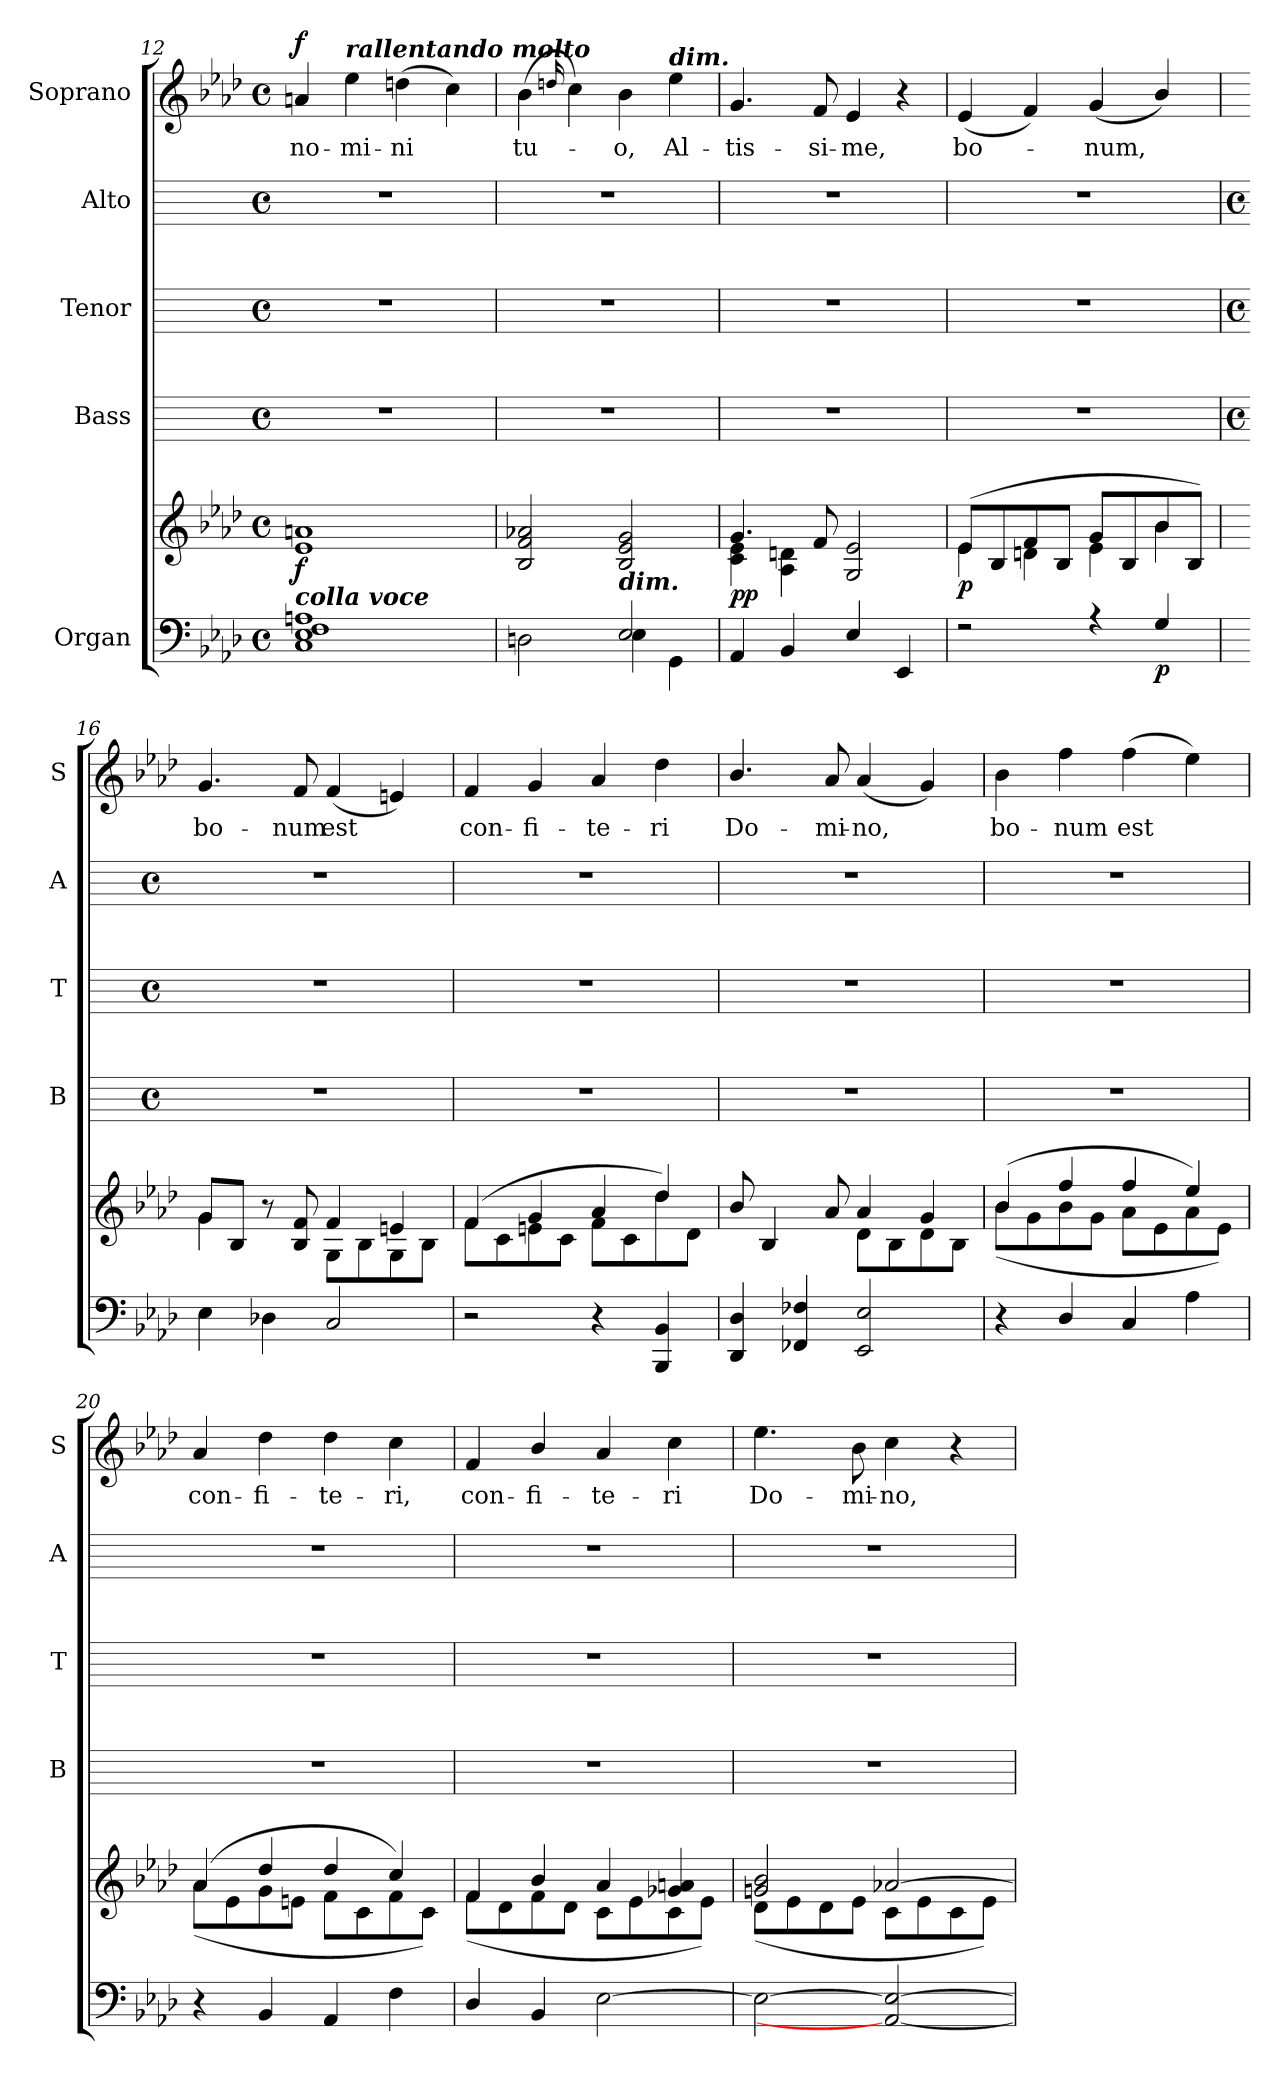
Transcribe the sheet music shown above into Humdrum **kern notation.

**kern	**kern	**dynam	**kern	**kern	**kern	**kern	**text	**dynam
*part5	*part5	*part5	*part4	*part3	*part2	*part1	*part1	*part1
*staff6	*staff5	*staff5/6	*staff4	*staff3	*staff2	*staff1	*staff1	*staff1
*I"Organ	*	*	*I"Bass	*I"Tenor	*I"Alto	*I"Soprano	*	*
*	*	*	*I'B	*I'T	*I'A	*I'S	*	*
*clefF4	*clefG2	*	*	*	*	*clefG2	*	*
*k[b-e-a-d-]	*k[b-e-a-d-]	*	*	*	*	*k[b-e-a-d-]	*	*
*A-:	*A-:	*	*	*	*	*A-:	*	*
*M4/4	*M4/4	*	*M4/4	*M4/4	*M4/4	*M4/4	*	*
*met(c)	*met(c)	*	*met(c)	*met(c)	*met(c)	*met(c)	*	*
=12	=12	=12	=12	=12	=12	=12	=12	=12
*^	*^	*	*	*	*	*	*	*
!	!	!LO:TX:b:Bi:t=colla voce	!	!	!	!	!	!	!	!
!	!	!	!	!LO:DY:b	!	!	!	!	!LO:LY:b	!LO:DY:b
1C 1E- 1F 1An	1ryy	1e-/ 1an/	1ryy	f	1r	1r	1r	4an	no-	f
!	!	!	!	!	!	!	!	!LO:TX:a:Bi:t=rallentando molto	!	!
!	!	!	!	!	!	!	!	!	!LO:LY:b	!
.	.	.	.	.	.	.	.	4ee-	-mi-	.
!	!	!	!	!	!	!	!	!	!LO:LY:b	!
.	.	.	.	.	.	.	.	(>4ddn	-ni	.
.	.	.	.	.	.	.	.	4cc)	.	.
=13	=13	=13	=13	=13	=13	=13	=13	=13	=13	=13
!	!	!	!	!	!	!	!	!	!LO:LY:b	!
2Dn\	2ryy	2B-/ 2f/ 2a-X/	1ryy	.	1r	1r	1r	(<4b-	tu-	.
.	.	.	.	.	.	.	.	16qqddn/	.	.
.	.	.	.	.	.	.	.	4cc)	.	.
!	!	!LO:TX:b:Bi:t=dim.	!	!	!	!	!	!	!	!
!	!	!	!	!	!	!	!	!	!LO:LY:b	!
2E-/	4E-\	2B-/ 2e-/ 2g/	.	.	.	.	.	4b-	o,	.
!	!	!	!	!	!	!	!	!LO:TX:a:Bi:t=dim.	!	!
!	!	!	!	!	!	!	!	!	!LO:LY:b	!
.	4GG\	.	.	.	.	.	.	4ee-	Al-	.
=14	=14	=14	=14	=14	=14	=14	=14	=14	=14	=14
!	!	!	!	!LO:DY:b	!	!	!	!	!LO:LY:b	!
4AA-	1ryy	4.g/	4c\ 4e-\	pp	1r	1r	1r	4.g	-tis-	.
4BB-	.	.	4A-\ 4dn\	.	.	.	.	.	.	.
!	!	!	!	!	!	!	!	!	!LO:LY:b	!
.	.	8f/	.	.	.	.	.	8f	-si-	.
!	!	!	!	!	!	!	!	!	!LO:LY:b	!
4E-	.	2G/ 2e-/	2ryy	.	.	.	.	4e-	-me,	.
4EE-	.	.	.	.	.	.	.	4r	.	.
=15	=15	=15	=15	=15	=15	=15	=15	=15	=15	=15
!	!	!	!	!LO:DY:b	!	!	!	!	!LO:LY:b	!
2r	1ryy	(>8e-/L	4e-\	p	1r	1r	1r	(<4e-	bo-	.
.	.	8B-/	.	.	.	.	.	.	.	.
.	.	8f/	4dn\	.	.	.	.	4f)	.	.
.	.	8B-/J	.	.	.	.	.	.	.	.
!	!	!	!	!	!	!	!	!	!LO:LY:b	!
4r	.	8g/L	4e-\	.	.	.	.	(<4g	num,	.
.	.	8B-/	.	.	.	.	.	.	.	.
!	!	!	!	!LO:DY:b=2	!	!	!	!	!	!
4G	.	8b-/	4b-\	p	.	.	.	4b-/)	.	.
.	.	8B-/J)	.	.	.	.	.	.	.	.
*v	*v	*	*	*	*	*	*	*	*	*
!!LO:LB:g=z
=16	=16	=16	=16	=16	=16	=16	=16	=16	=16
*	*	*	*	*M4/4	*M4/4	*M4/4	*	*	*
*	*	*	*	*met(c)	*met(c)	*met(c)	*	*	*
!	!	!	!	!	!	!	!	!LO:LY:b	!
4E-	8g/L	4g\	.	1r	1r	1r	4.g	bo-	.
.	8B-/J	.	.	.	.	.	.	.	.
4D-X	8r	4ryy	.	.	.	.	.	.	.
!	!	!	!	!	!	!	!	!LO:LY:b	!
.	8B-/ 8f/	.	.	.	.	.	8f	-num	.
!	!	!	!	!	!	!	!	!LO:LY:b	!
2C	4f/	8G\L	.	.	.	.	(<4f	est	.
.	.	8B-\	.	.	.	.	.	.	.
.	4en/	8G\	.	.	.	.	4en)	.	.
.	.	8B-\J	.	.	.	.	.	.	.
=17	=17	=17	=17	=17	=17	=17	=17	=17	=17
!	!	!	!	!	!	!	!	!LO:LY:b	!
2r	(>4f/	8f\L	.	1r	1r	1r	4f	con-	.
.	.	8c\	.	.	.	.	.	.	.
!	!	!	!	!	!	!	!	!LO:LY:b	!
.	4g/	8en\	.	.	.	.	4g	-fi-	.
.	.	8c\J	.	.	.	.	.	.	.
!	!	!	!	!	!	!	!	!LO:LY:b	!
4r	4a-/	8f\L	.	.	.	.	4a-	-te-	.
.	.	8c\	.	.	.	.	.	.	.
!	!	!	!	!	!	!	!	!LO:LY:b	!
4BBB- 4BB-	4dd-/)	8dd-\	.	.	.	.	4dd-	-ri	.
.	.	8d-\J	.	.	.	.	.	.	.
=18	=18	=18	=18	=18	=18	=18	=18	=18	=18
!	!	!	!	!	!	!	!	!LO:LY:b	!
4DD- 4D-	8b-/	2ryy	.	1r	1r	1r	4.b-/	Do-	.
.	4B-/	.	.	.	.	.	.	.	.
4FF-X 4F-X	.	.	.	.	.	.	.	.	.
!	!	!	!	!	!	!	!	!LO:LY:b	!
.	8a-/	.	.	.	.	.	8a-	-mi-	.
!	!	!	!	!	!	!	!	!LO:LY:b	!
2EE- 2E-	4a-/	8d-\L	.	.	.	.	(<4a-	-no,	.
.	.	8B-\	.	.	.	.	.	.	.
.	4g/	8d-\	.	.	.	.	4g)	.	.
.	.	8B-\J	.	.	.	.	.	.	.
=19	=19	=19	=19	=19	=19	=19	=19	=19	=19
!	!	!	!	!	!	!	!	!LO:LY:b	!
4r	(>4b-/	(<8b-\L	.	1r	1r	1r	4b-	bo-	.
.	.	8g\	.	.	.	.	.	.	.
!	!	!	!	!	!	!	!	!LO:LY:b	!
4D-/	4ff/	8b-\	.	.	.	.	4ff	-num	.
.	.	8g\J	.	.	.	.	.	.	.
!	!	!	!	!	!	!	!	!LO:LY:b	!
4C	4ff/	8a-\L	.	.	.	.	(>4ff	est	.
.	.	8e-\	.	.	.	.	.	.	.
4A-	4ee-/)	8a-\	.	.	.	.	4ee-)	.	.
.	.	8e-\J)	.	.	.	.	.	.	.
=20	=20	=20	=20	=20	=20	=20	=20	=20	=20
!	!	!	!	!	!	!	!	!LO:LY:b	!
4r	(>4a-/	(<8a-\L	.	1r	1r	1r	4a-	con-	.
.	.	8e-\	.	.	.	.	.	.	.
!	!	!	!	!	!	!	!	!LO:LY:b	!
4BB-	4dd-/	8g\	.	.	.	.	4dd-	-fi-	.
.	.	8en\J	.	.	.	.	.	.	.
!	!	!	!	!	!	!	!	!LO:LY:b	!
4AA-	4dd-/	8f\L	.	.	.	.	4dd-	-te-	.
.	.	8c\	.	.	.	.	.	.	.
!	!	!	!	!	!	!	!	!LO:LY:b	!
4F	4cc/)	8f\	.	.	.	.	4cc	-ri,	.
.	.	8c\J)	.	.	.	.	.	.	.
=21	=21	=21	=21	=21	=21	=21	=21	=21	=21
!	!	!	!	!	!	!	!	!LO:LY:b	!
4D-/	4f/	(<8f\L	.	1r	1r	1r	4f	con-	.
.	.	8d-\	.	.	.	.	.	.	.
!	!	!	!	!	!	!	!	!LO:LY:b	!
4BB-	4b-/	8f\	.	.	.	.	4b-/	-fi-	.
.	.	8d-\J	.	.	.	.	.	.	.
!	!	!	!	!	!	!	!	!LO:LY:b	!
[2E-	4a-/	8c\L	.	.	.	.	4a-	-te-	.
.	.	8e-\	.	.	.	.	.	.	.
!	!	!	!	!	!	!	!	!LO:LY:b	!
.	4g-X/ 4an/	8c\	.	.	.	.	4cc	-ri	.
.	.	8e-\J)	.	.	.	.	.	.	.
=22	=22	=22	=22	=22	=22	=22	=22	=22	=22
!	!	!	!	!	!	!	!	!LO:LY:b	!
2E-_	2gn/ 2b-/	(<8d-\L	.	1r	1r	1r	4.ee-	Do-	.
.	.	8e-\	.	.	.	.	.	.	.
.	.	8d-\	.	.	.	.	.	.	.
!	!	!	!	!	!	!	!	!LO:LY:b	!
.	.	8e-\J	.	.	.	.	8b-	-mi-	.
!	!	!	!	!	!	!	!	!LO:LY:b	!
2AA-_ 2E-_	[2a-X/	8c\L	.	.	.	.	4cc	-no,	.
.	.	8e-\	.	.	.	.	.	.	.
.	.	8c\	.	.	.	.	4r	.	.
.	.	8e-\J)	.	.	.	.	.	.	.
*	*v	*v	*	*	*	*	*	*	*
=	=	=	=	=	=	=	=	=
*-	*-	*-	*-	*-	*-	*-	*-	*-
